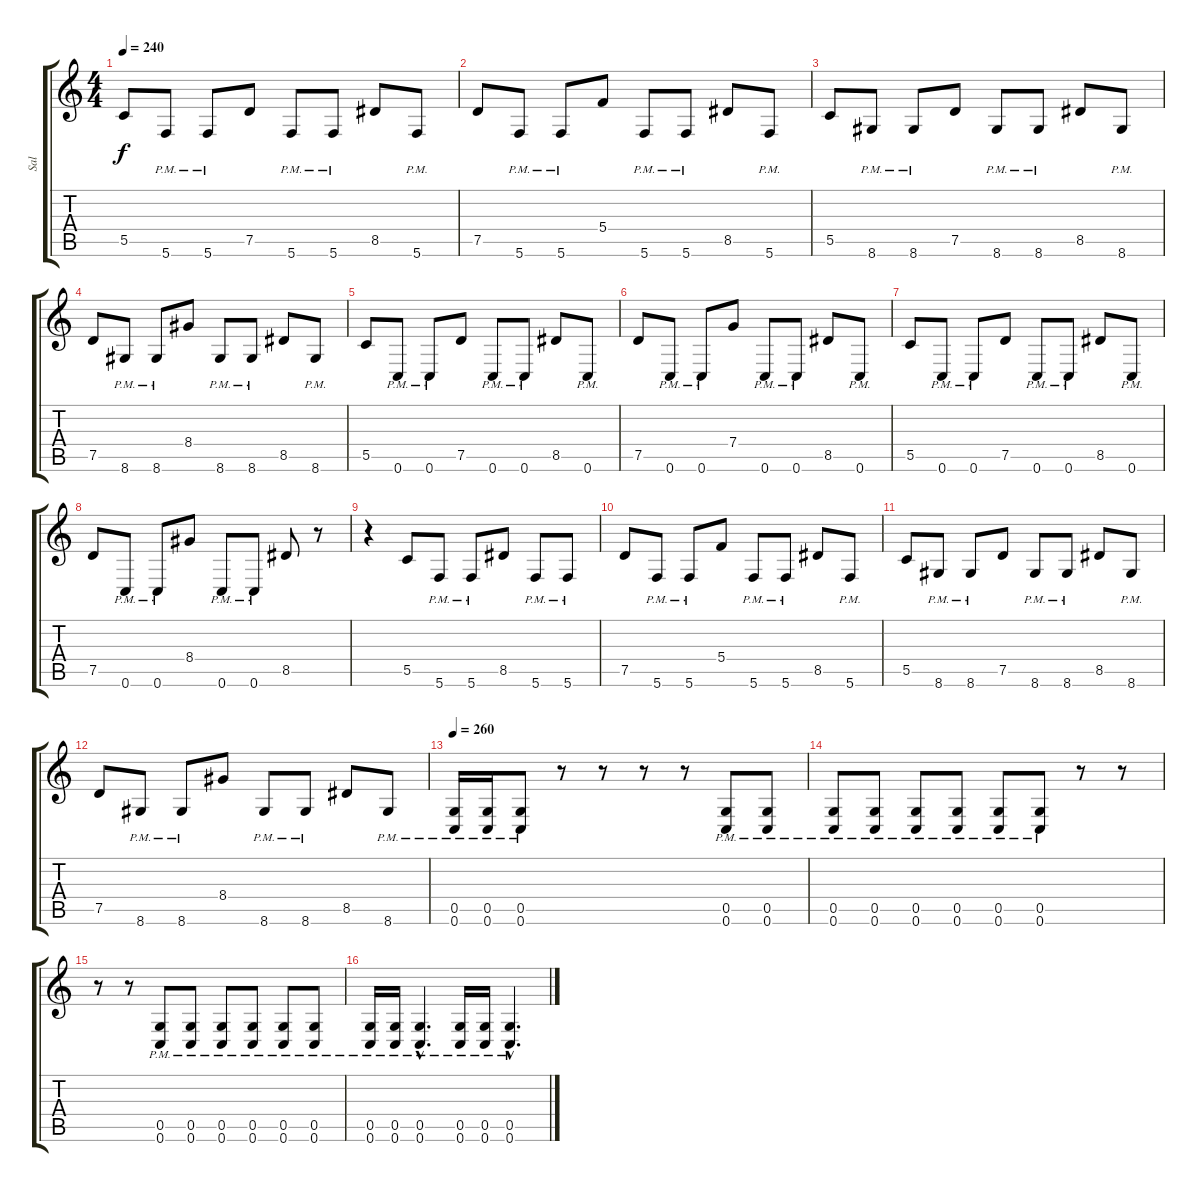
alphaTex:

\track ("Sal" "Sal") {instrument distortionguitar}
\staff {score tabs}
\tuning (D4 A3 F3 C3 G2 C2) {hide}
\ts (4 4)
\tempo 240
\clef g2
\ks c
5.5.8{dy f} 5.6{pm}.8 5.6{pm}.8 7.5.8 5.6{pm}.8 5.6{pm}.8 8.5.8 5.6{pm}.8 |
7.5.8 5.6{pm}.8 5.6{pm}.8 5.4.8 5.6{pm}.8 5.6{pm}.8 8.5.8 5.6{pm}.8 |
5.5.8 8.6{pm}.8 8.6{pm}.8 7.5.8 8.6{pm}.8 8.6{pm}.8 8.5.8 8.6{pm}.8 |
7.5.8 8.6{pm}.8 8.6{pm}.8 8.4.8 8.6{pm}.8 8.6{pm}.8 8.5.8 8.6{pm}.8 |
5.5.8 0.6{pm}.8 0.6{pm}.8 7.5.8 0.6{pm}.8 0.6{pm}.8 8.5.8 0.6{pm}.8 |
7.5.8 0.6{pm}.8 0.6{pm}.8 7.4.8 0.6{pm}.8 0.6{pm}.8 8.5.8 0.6{pm}.8 |
5.5.8 0.6{pm}.8 0.6{pm}.8 7.5.8 0.6{pm}.8 0.6{pm}.8 8.5.8 0.6{pm}.8 |
7.5.8 0.6{pm}.8 0.6{pm}.8 8.4.8 0.6{pm}.8 0.6{pm}.8 8.5.8 r.8 |
r.4 5.5.8 5.6{pm}.8 5.6{pm}.8 8.5.8 5.6{pm}.8 5.6{pm}.8 |
7.5.8 5.6{pm}.8 5.6{pm}.8 5.4.8 5.6{pm}.8 5.6{pm}.8 8.5.8 5.6{pm}.8 |
5.5.8 8.6{pm}.8 8.6{pm}.8 7.5.8 8.6{pm}.8 8.6{pm}.8 8.5.8 8.6{pm}.8 |
7.5.8 8.6{pm}.8 8.6{pm}.8 8.4.8 8.6{pm}.8 8.6{pm}.8 8.5.8 8.6{pm}.8 |
\tempo 260
(0.5{pm} 0.6{pm}).16 (0.5{pm} 0.6{pm}).16 (0.5{pm} 0.6{pm}).8 r.8 r.8 r.8 r.8 (0.5{pm} 0.6{pm}).8 (0.5{pm} 0.6{pm}).8 |
(0.5{pm} 0.6{pm}).8 (0.5{pm} 0.6{pm}).8 (0.5{pm} 0.6{pm}).8 (0.5{pm} 0.6{pm}).8 (0.5{pm} 0.6{pm}).8 (0.5{pm} 0.6{pm}).8 r.8 r.8 |
r.8 r.8 (0.5{pm} 0.6{pm}).8 (0.5{pm} 0.6{pm}).8 (0.5{pm} 0.6{pm}).8 (0.5{pm} 0.6{pm}).8 (0.5{pm} 0.6{pm}).8 (0.5{pm} 0.6{pm}).8 |
(0.5{pm} 0.6{pm}).16 (0.5{pm} 0.6{pm}).16 (0.5{hac pm} 0.6{hac pm}).4{d} (0.5{pm} 0.6{pm}).16 (0.5{pm} 0.6{pm}).16 (0.5{hac pm} 0.6{hac pm}).4{d}
